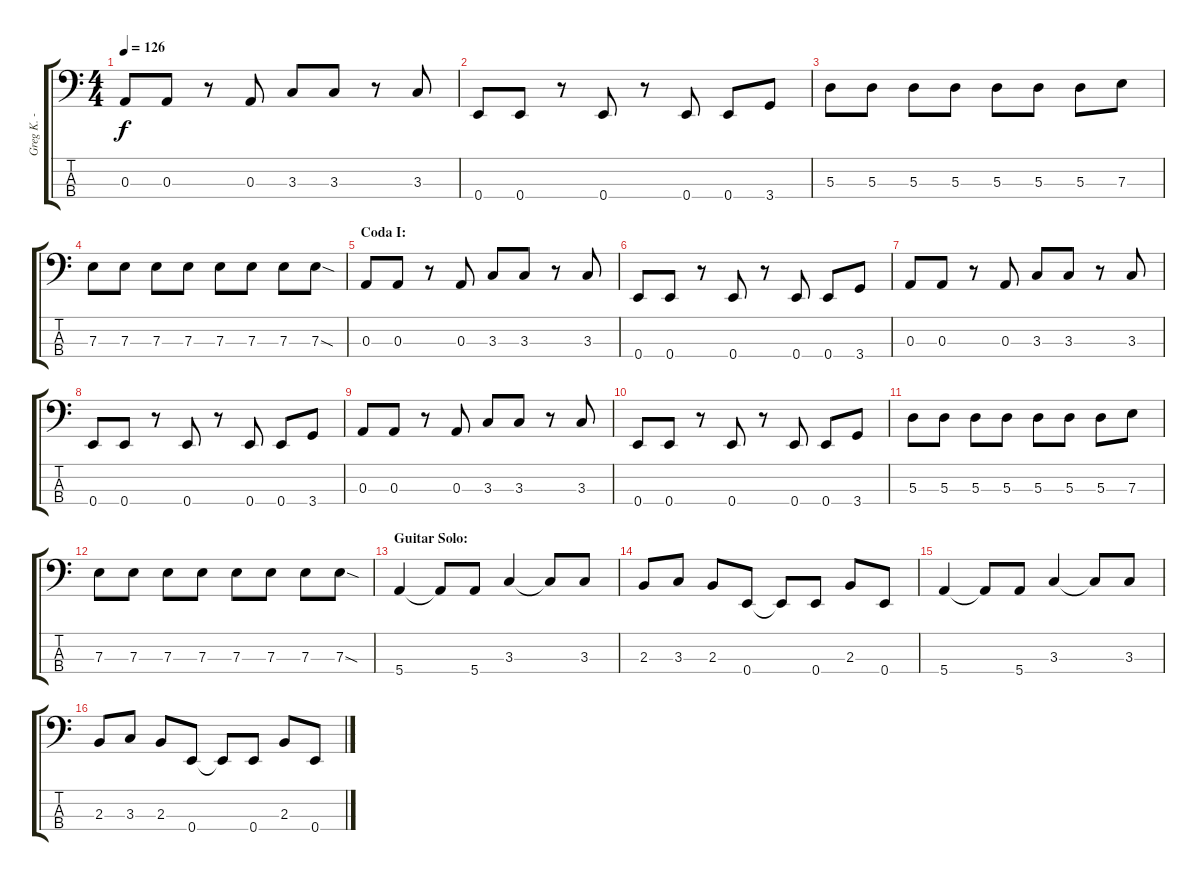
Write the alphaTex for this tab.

\track ("Greg K. - Bass" "Greg K. - ") {instrument electricbasspick}
\staff {score tabs}
\tuning (G2 D2 A1 E1) {hide}
\ts (4 4)
\tempo 126
\clef f4
\ks c
0.3.8{dy f} 0.3.8 r.8 0.3.8 3.3.8 3.3.8 r.8 3.3.8 |
0.4.8 0.4.8 r.8 0.4.8 r.8 0.4.8 0.4.8 3.4.8 |
5.3.8 5.3.8 5.3.8 5.3.8 5.3.8 5.3.8 5.3.8 7.3.8 |
7.3.8 7.3.8 7.3.8 7.3.8 7.3.8 7.3.8 7.3.8 7.3{sod}.8 |
\section ("" "Coda I:")
0.3.8 0.3.8 r.8 0.3.8 3.3.8 3.3.8 r.8 3.3.8 |
0.4.8 0.4.8 r.8 0.4.8 r.8 0.4.8 0.4.8 3.4.8 |
0.3.8 0.3.8 r.8 0.3.8 3.3.8 3.3.8 r.8 3.3.8 |
0.4.8 0.4.8 r.8 0.4.8 r.8 0.4.8 0.4.8 3.4.8 |
0.3.8 0.3.8 r.8 0.3.8 3.3.8 3.3.8 r.8 3.3.8 |
0.4.8 0.4.8 r.8 0.4.8 r.8 0.4.8 0.4.8 3.4.8 |
5.3.8 5.3.8 5.3.8 5.3.8 5.3.8 5.3.8 5.3.8 7.3.8 |
7.3.8 7.3.8 7.3.8 7.3.8 7.3.8 7.3.8 7.3.8 7.3{sod}.8 |
\section ("" "Guitar Solo:")
5.4.4 5.4{t}.8 5.4.8 3.3.4 3.3{t}.8 3.3.8 |
2.3.8 3.3.8 2.3.8 0.4.8 0.4{t}.8 0.4.8 2.3.8 0.4.8 |
5.4.4 5.4{t}.8 5.4.8 3.3.4 3.3{t}.8 3.3.8 |
2.3.8 3.3.8 2.3.8 0.4.8 0.4{t}.8 0.4.8 2.3.8 0.4.8
